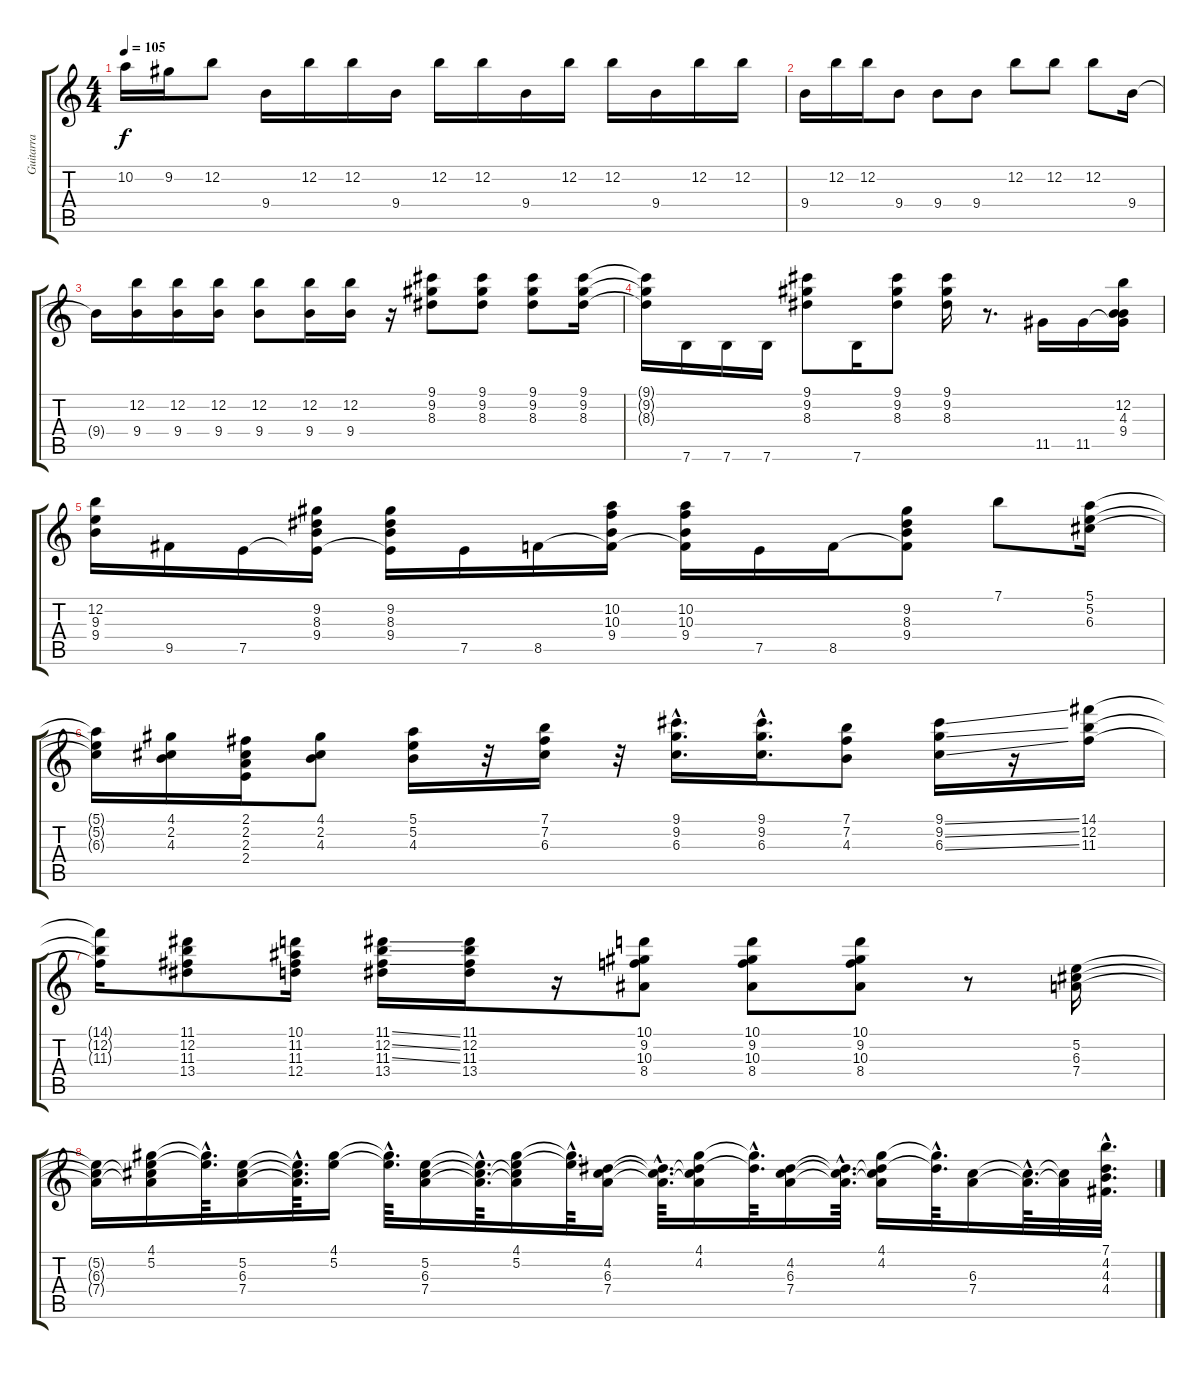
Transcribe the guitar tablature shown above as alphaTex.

\track ("Guitarra" "Guitarra") {instrument electricguitarjazz}
\staff {score tabs}
\tuning (E4 B3 G3 D3 A2 E2) {hide}
\ts (4 4)
\tempo 105
\clef g2
\ks c
10.2.16{dy f} 9.2.16 12.2.8 9.4.16 12.2.16 12.2.16 9.4.16 12.2.16 12.2.16 9.4.16 12.2.16 12.2.16 9.4.16 12.2.16 12.2.16 |
9.4.16 12.2.16 12.2.16 9.4.8 9.4.8 9.4.8 12.2.8 12.2.8 12.2.8 9.4.16 |
9.4{t}.16 (12.2 9.4).16 (12.2 9.4).16 (12.2 9.4).16 (12.2 9.4).8 (12.2 9.4).16 (12.2 9.4).16 r.16 (9.1 9.2 8.3).8 (9.1 9.2 8.3).8 (9.1 9.2 8.3).8 (9.1 9.2 8.3).16 |
(9.1{t} 9.2{t} 8.3{t}).16 7.6.16 7.6.16 7.6.16 (9.1 9.2 8.3).8 7.6.16 (9.1 9.2 8.3).8 (9.1 9.2 8.3).16 r.8{d} 11.5.16 11.5.16 (12.2 4.3 9.4 11.5{t}).16 |
(12.2 9.3 9.4).16 9.5.16 7.5.16 (9.2 8.3 9.4 7.5{t}).16 (9.2 8.3 9.4 7.5{t}).16 7.5.16 8.5.16 (10.2 10.3 9.4 8.5{t}).16 (10.2 10.3 9.4 8.5{t}).16 7.5.16 8.5.16 (9.2 8.3 9.4 8.5{t}).8 7.1.8 (5.1 5.2 6.3).16 |
(5.1{t} 5.2{t} 6.3{t}).16 (4.1 2.2 4.3).16 (2.1 2.2 2.3 2.4).16 (4.1 2.2 4.3).8 (5.1 5.2 4.3).16 r.32 (7.1 7.2 6.3).16 r.32 (9.1{hac} 9.2{hac} 6.3{hac}).16{d} (9.1{hac} 9.2{hac} 6.3{hac}).16{d} (7.1 7.2 4.3).8 (9.1{ss} 9.2{ss} 6.3{ss}).16 r.16 (14.1 12.2 11.3).16 |
(14.1{t} 12.2{t} 11.3{t}).16 (11.1 12.2 11.3 13.4).8 (10.1 11.2 11.3 12.4).16 (11.1{ss} 12.2{ss} 11.3{ss} 13.4).16 (11.1 12.2 11.3 13.4).16 r.16 (10.1 9.2 10.3 8.4).8 (10.1 9.2 10.3 8.4).8 (10.1 9.2 10.3 8.4).8 r.8 (5.2 6.3 7.4).16 |
(5.2{t} 6.3{t} 7.4{t}).16 (4.1 5.2 6.3{t} 7.4{t}).16 (4.1{hac t} 5.2{hac t}).64{d} (5.2 6.3 7.4).16 (5.2{hac t} 6.3{hac t} 7.4{hac t}).64{d} (4.1 5.2).16 (4.1{hac t} 5.2{hac t}).64{d} (5.2 6.3 7.4).16 (5.2{hac t} 6.3{hac t} 7.4{hac t}).64{d} (4.1 5.2 6.3{t} 7.4{t}).16 (4.1{hac t} 5.2{hac t}).64{d} (4.2 6.3 7.4).16 (4.2{hac t} 6.3{hac t} 7.4{hac t}).64{d} (4.1 4.2 6.3{t} 7.4{t}).16 (4.1{hac t} 4.2{hac t}).64{d} (4.2 6.3 7.4).16 (4.2{hac t} 6.3{hac t} 7.4{hac t}).64{d} (4.1 4.2 6.3{t} 7.4{t}).16 (4.1{hac t} 4.2{hac t}).64{d} (6.3 7.4).16 (6.3{hac t} 7.4{hac t}).64{d} (6.3{t} 7.4{t}).32 (7.1{hac} 4.2{hac} 4.3{hac} 4.4{hac}).32{d}
